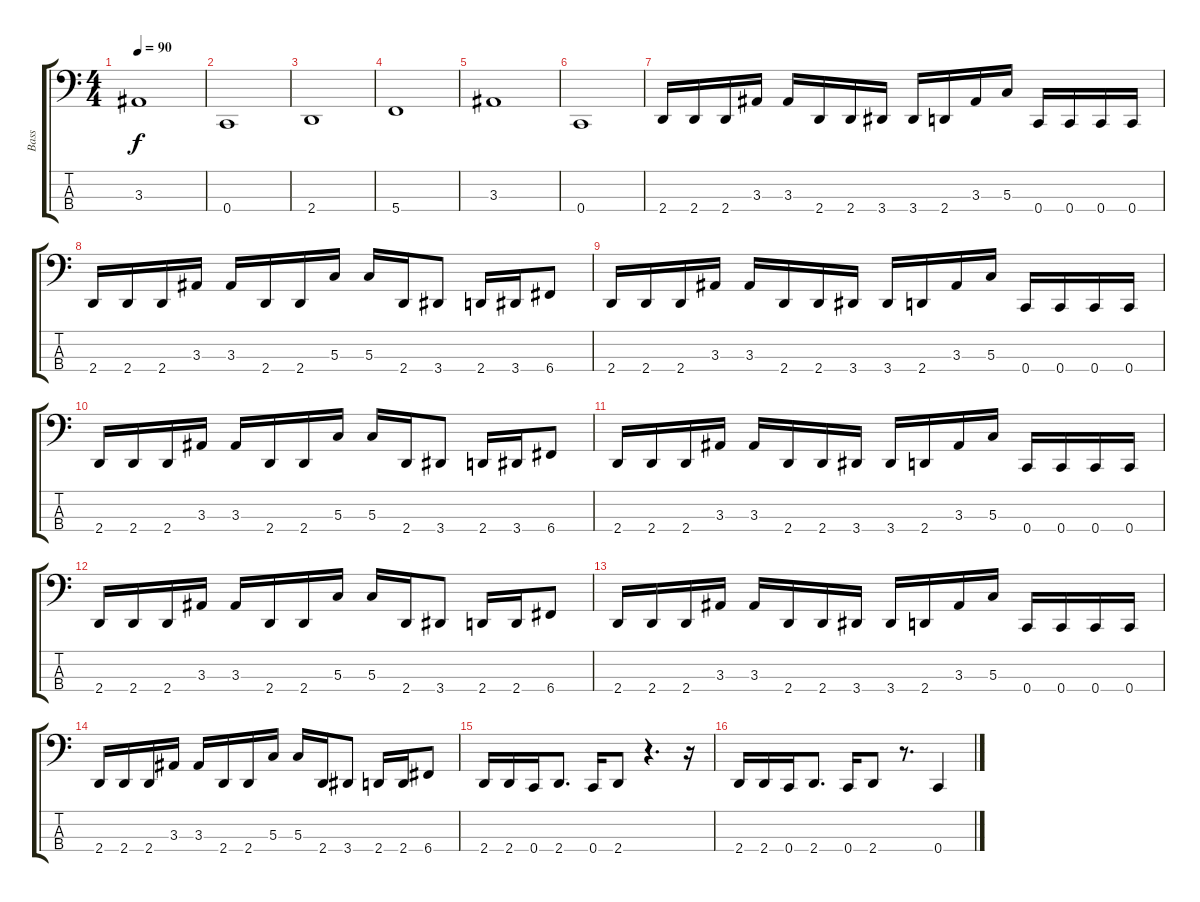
\track ("Bass" "Bass") {instrument electricbasspick}
\staff {score tabs}
\tuning (F2 C2 G1 C1) {hide}
\ts (4 4)
\tempo 90
\clef f4
\ks c
3.3.1{dy f} |
0.4.1 |
2.4.1 |
5.4.1 |
3.3.1 |
0.4.1 |
2.4.16 2.4.16 2.4.16 3.3.16 3.3.16 2.4.16 2.4.16 3.4.16 3.4.16 2.4.16 3.3.16 5.3.16 0.4.16 0.4.16 0.4.16 0.4.16 |
2.4.16 2.4.16 2.4.16 3.3.16 3.3.16 2.4.16 2.4.16 5.3.16 5.3.16 2.4.16 3.4.8 2.4.16 3.4.16 6.4.8 |
2.4.16 2.4.16 2.4.16 3.3.16 3.3.16 2.4.16 2.4.16 3.4.16 3.4.16 2.4.16 3.3.16 5.3.16 0.4.16 0.4.16 0.4.16 0.4.16 |
2.4.16 2.4.16 2.4.16 3.3.16 3.3.16 2.4.16 2.4.16 5.3.16 5.3.16 2.4.16 3.4.8 2.4.16 3.4.16 6.4.8 |
2.4.16 2.4.16 2.4.16 3.3.16 3.3.16 2.4.16 2.4.16 3.4.16 3.4.16 2.4.16 3.3.16 5.3.16 0.4.16 0.4.16 0.4.16 0.4.16 |
2.4.16 2.4.16 2.4.16 3.3.16 3.3.16 2.4.16 2.4.16 5.3.16 5.3.16 2.4.16 3.4.8 2.4.16 2.4.16 6.4.8 |
2.4.16 2.4.16 2.4.16 3.3.16 3.3.16 2.4.16 2.4.16 3.4.16 3.4.16 2.4.16 3.3.16 5.3.16 0.4.16 0.4.16 0.4.16 0.4.16 |
2.4.16 2.4.16 2.4.16 3.3.16 3.3.16 2.4.16 2.4.16 5.3.16 5.3.16 2.4.16 3.4.8 2.4.16 2.4.16 6.4.8 |
2.4.16 2.4.16 0.4.16 2.4.8{d} 0.4.16 2.4.8 r.4{d} r.16 |
2.4.16 2.4.16 0.4.16 2.4.8{d} 0.4.16 2.4.8 r.8{d} 0.4.4
